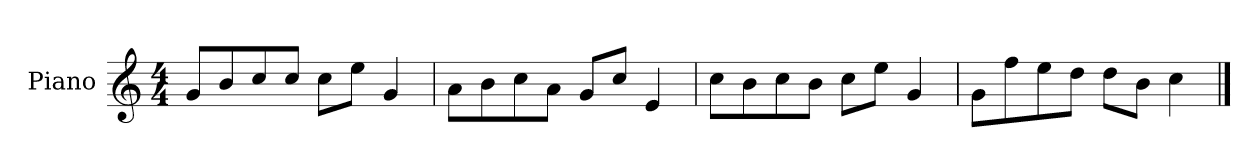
**kern
*part1
*staff1
*I"Piano
*I'P-no
*clefG2
*k[]
*M4/4
*MM90
=1
8g/L
8b/
8cc/
8cc/J
8cc\L
8ee\J
4g/
=2
8a\L
8b\
8cc\
8a\J
8g/L
8cc/J
4e/
=3
8cc\L
8b\
8cc\
8b\J
8cc\L
8ee\J
4g/
=4
8g\L
8ff\
8ee\
8dd\J
8dd\L
8b\J
4cc\
==
*-
